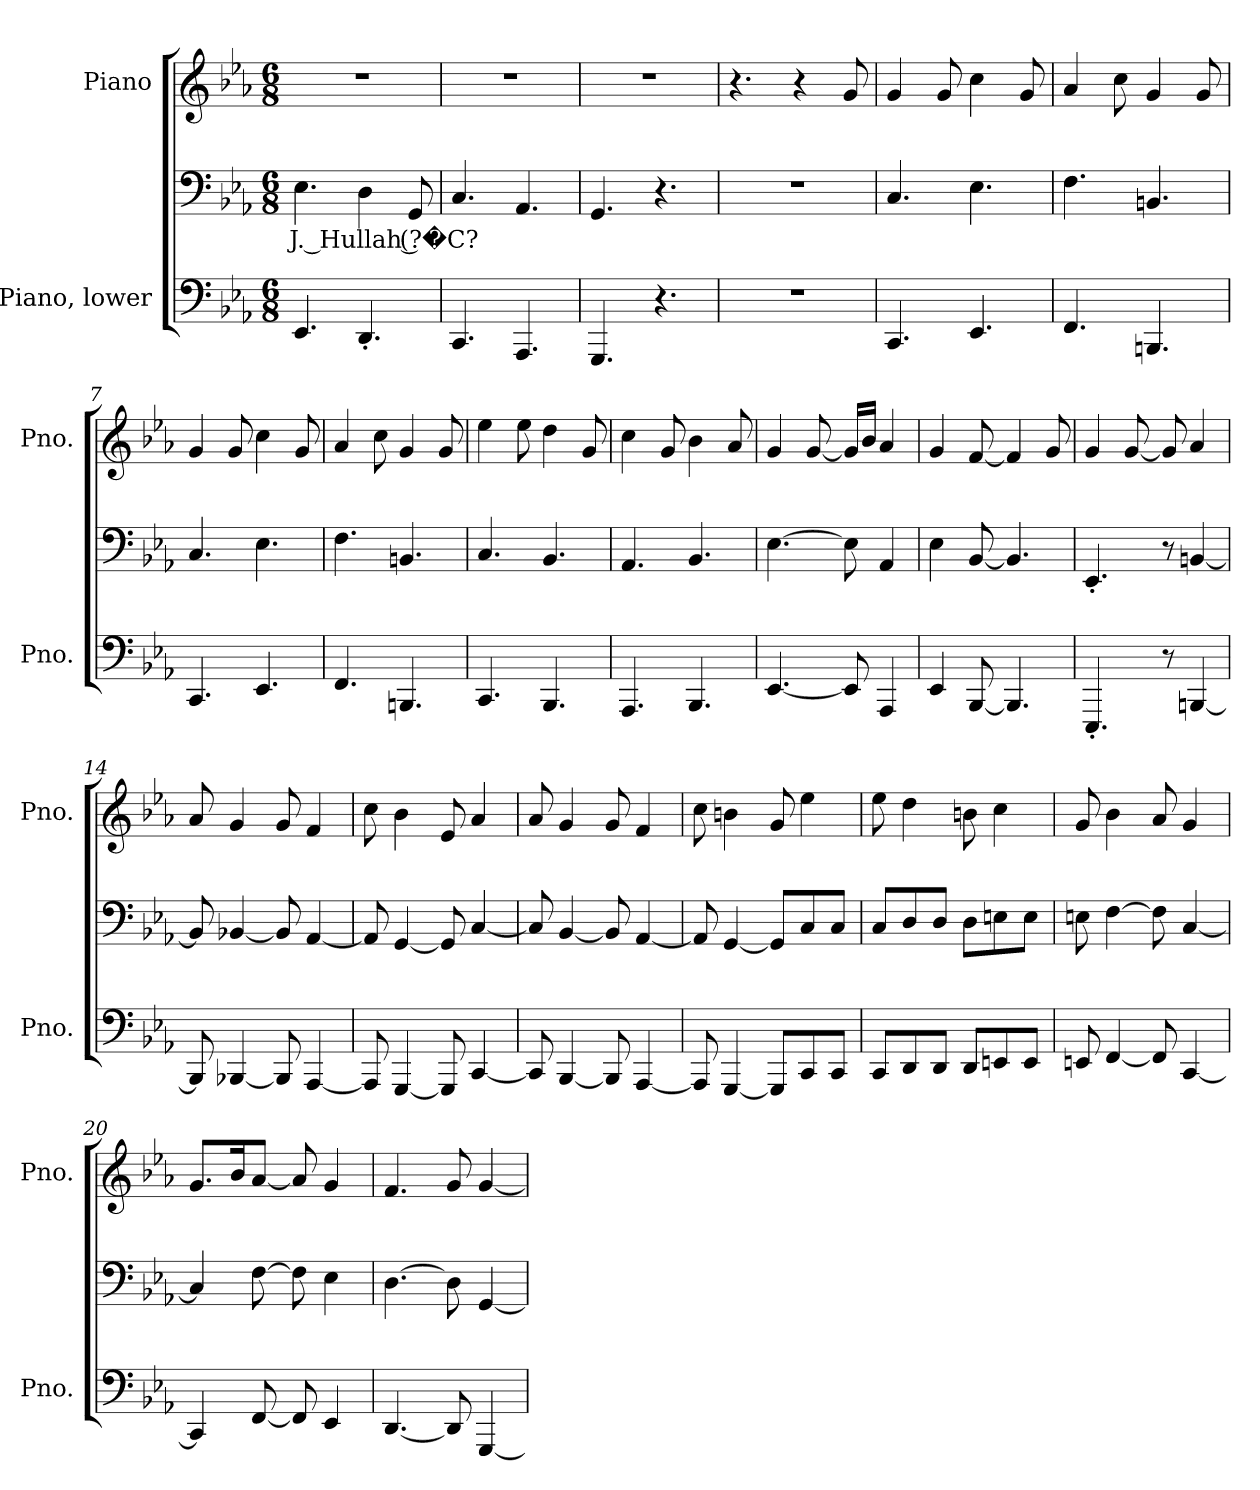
**kern	**kern	**text	**kern
*part2	*part2	*part2	*part1
*staff3	*staff2	*staff2	*staff1
*I"Piano, lower	*	*	*I"Piano
*I'Pno.	*	*	*I'Pno.
*clefF4	*clefF4	*	*clefG2
*k[b-e-a-]	*k[b-e-a-]	*	*k[b-e-a-]
*M6/8	*M6/8	*	*M6/8
*MM60	*MM60	*	*MM60
=1	=1	=1	=1
!	!	!LO:LY:b	!
4.EE-/	4.E-\	J. Hullah (?�C?	2.r
4.DD'/	4D\	.	.
.	8GG/	.	.
=2	=2	=2	=2
4.CC/	4.C/	.	2.r
4.AAA-/	4.AA-/	.	.
=3	=3	=3	=3
4.GGG/	4.GG/	.	2.r
4.r	4.r	.	.
=4	=4	=4	=4
2.r	2.r	.	4.r
.	.	.	4r
.	.	.	8g/
=5	=5	=5	=5
4.CC/	4.C/	.	4g/
.	.	.	8g/
4.EE-/	4.E-\	.	4cc\
.	.	.	8g/
=6	=6	=6	=6
4.FF/	4.F\	.	4a-/
.	.	.	8cc\
4.BBBn/	4.BBn/	.	4g/
.	.	.	8g/
!!LO:LB:g=z
=7	=7	=7	=7
4.CC/	4.C/	.	4g/
.	.	.	8g/
4.EE-/	4.E-\	.	4cc\
.	.	.	8g/
=8	=8	=8	=8
4.FF/	4.F\	.	4a-/
.	.	.	8cc\
4.BBBn/	4.BBn/	.	4g/
.	.	.	8g/
=9	=9	=9	=9
4.CC/	4.C/	.	4ee-\
.	.	.	8ee-\
4.BBB-/	4.BB-/	.	4dd\
.	.	.	8g/
=10	=10	=10	=10
4.AAA-/	4.AA-/	.	4cc\
.	.	.	8g/
4.BBB-/	4.BB-/	.	4b-\
.	.	.	8a-/
=11	=11	=11	=11
[4.EE-/	[4.E-\	.	4g/
.	.	.	[8g/
8EE-/]	8E-\]	.	16g/LL]
.	.	.	16b-/JJ
4AAA-/	4AA-/	.	4a-/
=12	=12	=12	=12
4EE-/	4E-\	.	4g/
[8BBB-/	[8BB-/	.	[8f/
4.BBB-/]	4.BB-/]	.	4f/]
.	.	.	8g/
!!LO:LB:g=z
=13	=13	=13	=13
4.EEE-'/	4.EE-'/	.	4g/
.	.	.	[8g/
8r	8r	.	8g/]
[4BBBn/	[4BBn/	.	4a-/
=14	=14	=14	=14
8BBB/]	8BB/]	.	8a-/
[4BBB-X/	[4BB-X/	.	4g/
8BBB-/]	8BB-/]	.	8g/
[4AAA-/	[4AA-/	.	4f/
=15	=15	=15	=15
8AAA-/]	8AA-/]	.	8cc\
[4GGG/	[4GG/	.	4b-\
8GGG/]	8GG/]	.	8e-/
[4CC/	[4C/	.	4a-/
=16	=16	=16	=16
8CC/]	8C/]	.	8a-/
[4BBB-/	[4BB-/	.	4g/
8BBB-/]	8BB-/]	.	8g/
[4AAA-/	[4AA-/	.	4f/
=17	=17	=17	=17
8AAA-/]	8AA-/]	.	8cc\
[4GGG/	[4GG/	.	4bn\
8GGG/L]	8GG/L]	.	8g/
8CC/	8C/	.	4ee-\
8CC/J	8C/J	.	.
!!LO:LB:g=z
=18	=18	=18	=18
8CC/L	8C/L	.	8ee-\
8DD/	8D/	.	4dd\
8DD/J	8D/J	.	.
8DD/L	8D\L	.	8bn\
8EEn/	8En\	.	4cc\
8EE/J	8E\J	.	.
=19	=19	=19	=19
8EEn/	8En\	.	8g/
[4FF/	[4F\	.	4b-\
8FF/]	8F\]	.	8a-/
[4CC/	[4C/	.	4g/
=20	=20	=20	=20
4CC/]	4C/]	.	8.g/L
.	.	.	16b-/K
[8FF/	[8F\	.	[8a-/J
8FF/]	8F\]	.	8a-/]
4EE-/	4E-\	.	4g/
=21	=21	=21	=21
[4.DD/	[4.D\	.	4.f/
8DD/]	8D\]	.	8g/
[4GGG/	[4GG/	.	[4g/
=	=	=	=
*-	*-	*-	*-
